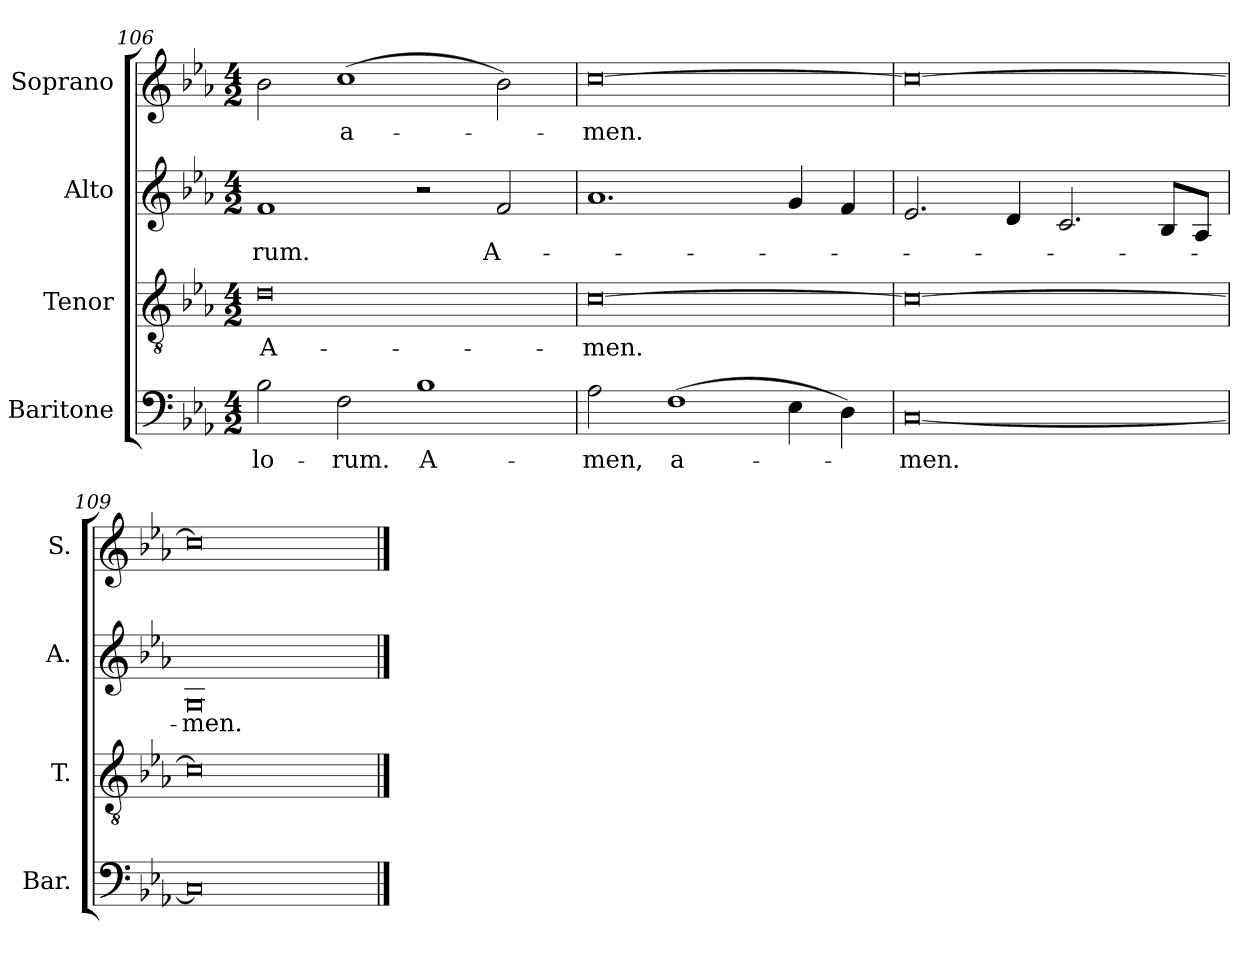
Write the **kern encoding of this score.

**kern	**text	**kern	**text	**kern	**text	**kern	**text
*part4	*part4	*part3	*part3	*part2	*part2	*part1	*part1
*staff4	*staff4	*staff3	*staff3	*staff2	*staff2	*staff1	*staff1
*I"Baritone	*	*I"Tenor	*	*I"Alto	*	*I"Soprano	*
*I'Bar.	*	*I'T.	*	*I'A.	*	*I'S.	*
*clefF4	*	*clefGv2	*	*clefG2	*	*clefG2	*
*	*	*ITrd7c12	*	*	*	*	*
*k[b-e-a-]	*	*k[b-e-a-]	*	*k[b-e-a-]	*	*k[b-e-a-]	*
*E-:	*	*E-:	*	*E-:	*	*E-:	*
*M4/2	*	*M4/2	*	*M4/2	*	*M4/2	*
=106	=106	=106	=106	=106	=106	=106	=106
!	!LO:LY:b:color=#000000	!	!	!	!	!	!
!	!	!	!LO:LY:b:color=#000000	!	!	!	!
!	!	!	!	!	!LO:LY:b:color=#000000	!	!
2B-i\	-lo-	0Di	A-	1fi	-rum.	2b-i\	.
!	!LO:LY:b:color=#000000	!	!	!	!	!	!
!	!	!	!	!	!	!	!LO:LY:b:color=#000000
2Fi\	-rum.	.	.	.	.	(1cci	a-
!	!LO:LY:b:color=#000000	!	!	!	!	!	!
1B-i	A-	.	.	2r	.	.	.
!	!	!	!	!	!LO:LY:b:color=#000000	!	!
.	.	.	.	2fi/	A-	2b-i\)	.
=107	=107	=107	=107	=107	=107	=107	=107
!	!LO:LY:b:color=#000000	!	!	!	!	!	!
!	!	!	!LO:LY:b:color=#000000	!	!	!	!
!	!	!	!	!	!	!	!LO:LY:b:color=#000000
2A-i\	-men,	[0Ci	-men.	1.a-i	.	[0cci	-men.
!	!LO:LY:b:color=#000000	!	!	!	!	!	!
(1Fi	a-	.	.	.	.	.	.
4E-i\	.	.	.	4gi/	.	.	.
4Di\)	.	.	.	4fi/	.	.	.
=108	=108	=108	=108	=108	=108	=108	=108
!	!LO:LY:b:color=#000000	!	!	!	!	!	!
[0Ci	-men.	0Ci_	.	2.e-i/	.	0cci_	.
.	.	.	.	4di/	.	.	.
.	.	.	.	2.ci/	.	.	.
.	.	.	.	8B-i/L	.	.	.
.	.	.	.	8A-i/J	.	.	.
=109	=109	=109	=109	=109	=109	=109	=109
!	!	!	!	!	!LO:LY:b:color=#000000	!	!
0Ci]	.	0Ci]	.	0Gi	-men.	0cci]	.
==	==	==	==	==	==	==	==
*-	*-	*-	*-	*-	*-	*-	*-
